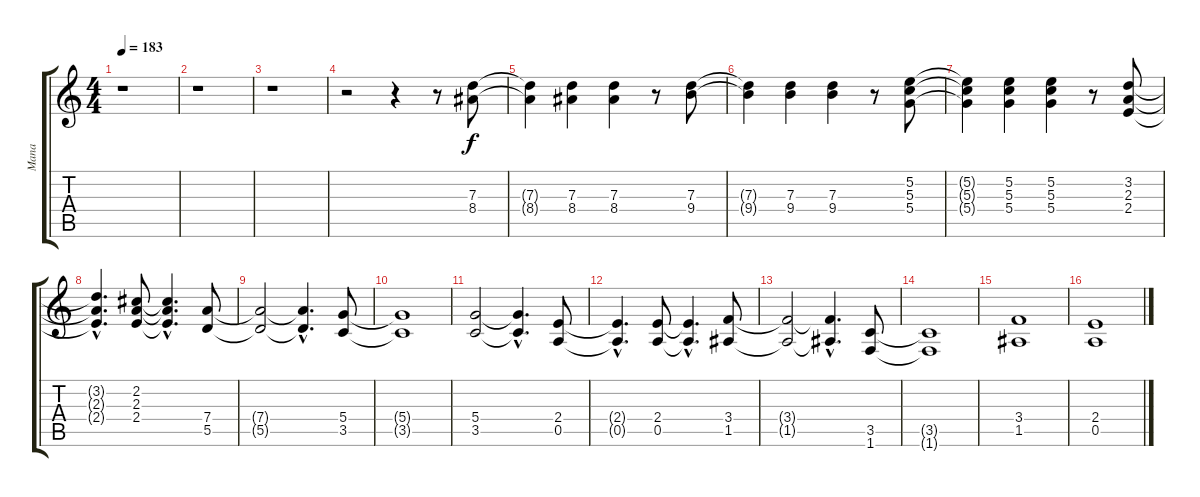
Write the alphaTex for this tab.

\track ("Mana" "Mana") {instrument distortionguitar}
\staff {score tabs}
\tuning (E4 B3 G3 D3 A2 E2) {hide}
\ts (4 4)
\tempo 183
\clef g2
\ks c
r.1{dy f} |
r.1 |
r.1 |
r.2 r.4 r.8 (7.3 8.4).8 |
(7.3{t} 8.4{t}).4 (7.3 8.4).4 (7.3 8.4).4 r.8 (7.3 9.4).8 |
(7.3{t} 9.4{t}).4 (7.3 9.4).4 (7.3 9.4).4 r.8 (5.2 5.3 5.4).8 |
(5.2{t} 5.3{t} 5.4{t}).4 (5.2 5.3 5.4).4 (5.2 5.3 5.4).4 r.8 (3.2 2.3 2.4).8 |
(3.2{hac t} 2.3{hac t} 2.4{hac t}).4{d} (2.2 2.3 2.4).8 (2.2{hac t} 2.3{hac t} 2.4{hac t}).4{d} (7.4 5.5).8 |
(7.4{t} 5.5{t}).2 (7.4{hac t} 5.5{hac t}).4{d} (5.4 3.5).8 |
(5.4{t} 3.5{t}).1 |
(5.4 3.5).2 (5.4{hac t} 3.5{hac t}).4{d} (2.4 0.5).8 |
(2.4{hac t} 0.5{hac t}).4{d} (2.4 0.5).8 (2.4{hac t} 0.5{hac t}).4{d} (3.4 1.5).8 |
(3.4{t} 1.5{t}).2 (3.4{hac t} 1.5{hac t}).4{d} (3.5 1.6).8 |
(3.5{t} 1.6{t}).1 |
(3.4 1.5).1 |
(2.4 0.5).1
